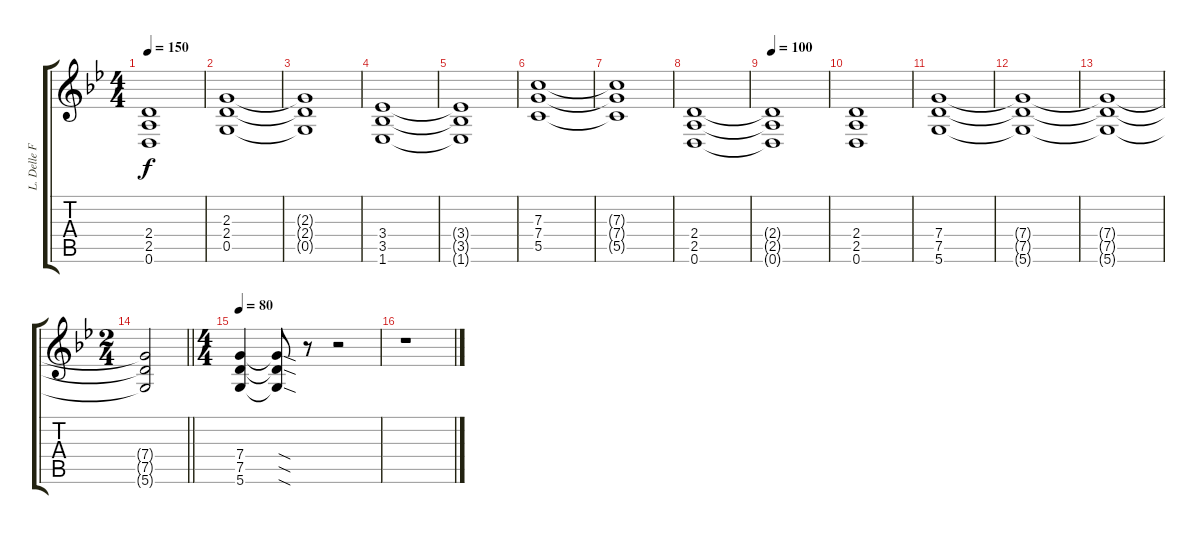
\track ("L. Delle Fave (Dist. Guitar L)" "L. Delle F") {instrument overdrivenguitar}
\staff {score tabs}
\tuning (D4 A3 F3 C3 G2 D2) {hide}
\ts (4 4)
\tempo 150
\clef g2
\ks gminor
(2.4{t} 2.5{t} 0.6{t}).1{dy f} |
(2.3 2.4 0.5).1 |
(2.3{t} 2.4{t} 0.5{t}).1 |
(3.4 3.5 1.6).1 |
(3.4{t} 3.5{t} 1.6{t}).1 |
(7.3 7.4 5.5).1 |
(7.3{t} 7.4{t} 5.5{t}).1 |
(2.4 2.5 0.6).1 |
\tempo 100
(2.4{t} 2.5{t} 0.6{t}).1 |
(2.4 2.5 0.6).1 |
(7.4 7.5 5.6).1 |
(7.4{t} 7.5{t} 5.6{t}).1 |
(7.4{t} 7.5{t} 5.6{t}).1 |
\ts (2 4)
\barLineRight lightlight
(7.4{t} 7.5{t} 5.6{t}).2 |
\ts (4 4)
\tempo 80
(7.4 7.5 5.6).4 (7.4{sod t} 7.5{sod t} 5.6{sod t}).8 r.8 r.2 |
r.1
